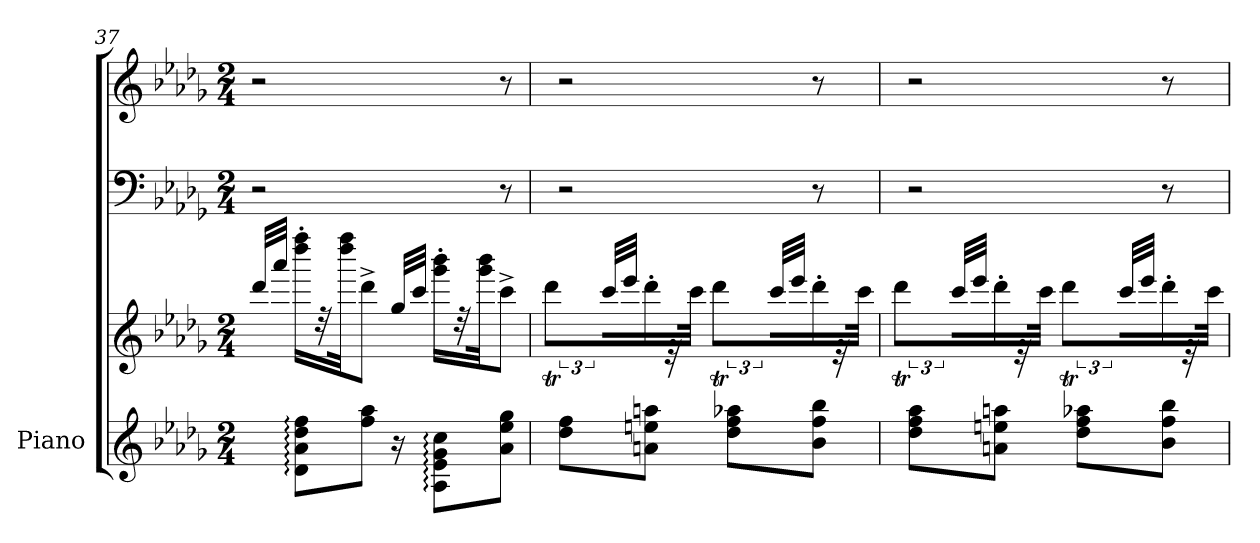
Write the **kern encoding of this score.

**kern	**kern	**kern	**kern
*part1	*part1	*part1	*part1
*staff4	*staff3	*staff2	*staff1
*I"Piano	*	*	*
*I'Pno.	*	*	*
*clefG2	*clefG2	*clefF4	*clefG2
*k[b-e-a-d-g-]	*k[b-e-a-d-g-]	*k[b-e-a-d-g-]	*k[b-e-a-d-g-]
*M2/4	*M2/4	*M2/4	*M2/4
*MM300	*MM300	*MM300	*MM300
=37	=37	=37	=37
16ryy	32ddd-/LLL	2r	2r
.	32aaa-/JJJ	.	.
8d-\: 8a-\: 8dd-\: 8ff\:L	16dddd-\' 16ffff\'LL	.	.
.	32rdd	.	.
.	32dddd-\ 32ffff\JK	.	.
8ff\ 8aa-\J	8ddd-^\J	.	.
16r	32gg-/LLL	.	.
.	32ccc/JJJ	.	.
8A-\: 8e-\: 8g-\: 8cc\:L	16ggg-\' 16bbb-\'LL	.	.
.	32rdd	.	.
.	32ggg-\ 32bbb-\JK	.	.
8a-\ 8ee-\ 8gg-\J	8ccc^\J	8r	8r
=38	=38	=38	=38
*	*^	*	*
8dd-\ 8ff\L	24.cccyy	8ddd-T\L	2r	2r
.	24.ddd-yy	.	.	.
16ryy	32ccc/LLL	16ryy	.	.
.	32eee-/JJJ	.	.	.
8an\ 8een\ 8aan\J	16ryy	16ddd-'\L	.	.
.	16ryy	32re	.	.
.	.	32ccc\JJk	.	.
8dd-\ 8ff\ 8aa-X\L	24.cccyy	8ddd-T\L	.	.
.	24.ddd-yy	.	.	.
16ryy	32ccc/LLL	16ryy	.	.
.	32eee-/JJJ	.	.	.
*	*	*	*	*MM60
8b-\ 8ff\ 8bb-\J	16ryy	16ddd-'\L	8r	8r
.	16ryy	32re	.	.
.	.	32ccc\JJk	.	.
!!LO:LB:g=z
=39	=39	=39	=39	=39
8dd-\ 8ff\ 8aa-\L	24.cccyy	8ddd-T\L	2r	2r
.	24.ddd-yy	.	.	.
16ryy	32ccc/LLL	16ryy	.	.
.	32eee-/JJJ	.	.	.
8an\ 8een\ 8aan\J	16ryy	16ddd-'\L	.	.
.	16ryy	32re	.	.
.	.	32ccc\JJk	.	.
8dd-\ 8ff\ 8aa-X\L	24.cccyy	8ddd-T\L	.	.
.	24.ddd-yy	.	.	.
16ryy	32ccc/LLL	16ryy	.	.
.	32eee-/JJJ	.	.	.
*	*	*	*	*MM60
8b-\ 8ff\ 8bb-\J	16ryy	16ddd-'\L	8r	8r
.	16ryy	32re	.	.
.	.	32ccc\JJk	.	.
*	*v	*v	*	*
=	=	=	=
*-	*-	*-	*-
